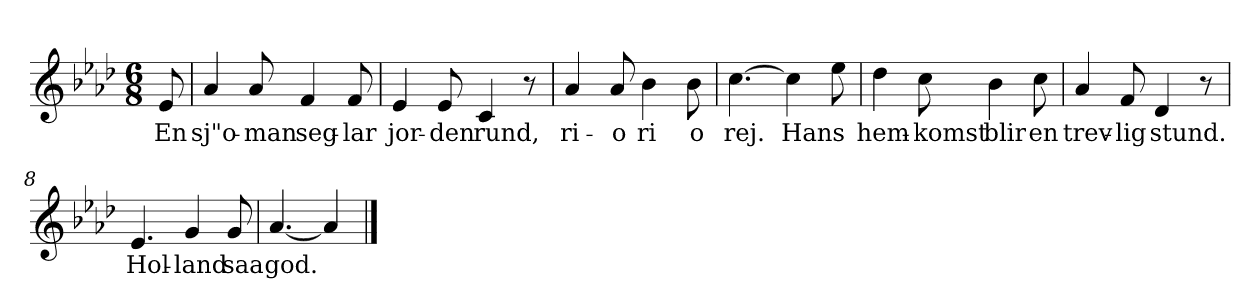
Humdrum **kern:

**kern	**text
*part1	*part1
*staff1	*staff1
*clefG2	*
*k[b-e-a-d-]	*
*A-:	*
*M6/8	*
=1	=1
!	!LO:LY:b
8e-/	En
=2	=2
!	!LO:LY:b
4a-/	sj"o-
!	!LO:LY:b
8a-/	-man
!	!LO:LY:b
4f/	seg-
!	!LO:LY:b
8f/	-lar
=3	=3
!	!LO:LY:b
4e-/	jor-
!	!LO:LY:b
8e-/	-den
!	!LO:LY:b
4c/	rund,
8r	.
=4	=4
!	!LO:LY:b
4a-/	ri-
!	!LO:LY:b
8a-/	-o
!	!LO:LY:b
4b-\	ri
!	!LO:LY:b
8b-\	o
=5	=5
!	!LO:LY:b
[4.cc\	rej.
!	!LO:LY:b
4cc\]	Hans
8ee-\	.
=6	=6
!	!LO:LY:b
4dd-\	hem-
!	!LO:LY:b
8cc\	-komst
!	!LO:LY:b
4b-\	blir
!	!LO:LY:b
8cc\	en
=7	=7
!	!LO:LY:b
4a-/	trev-
!	!LO:LY:b
8f/	-lig
!	!LO:LY:b
4d-/	stund.
8r	.
!!LO:LB:g=z
=8	=8
!	!LO:LY:b
4.e-/	Hol-
!	!LO:LY:b
4g/	-land
!	!LO:LY:b
8g/	saa
=9	=9
!	!LO:LY:b
[4.a-/	god.
4a-/]	.
==	==
*-	*-
